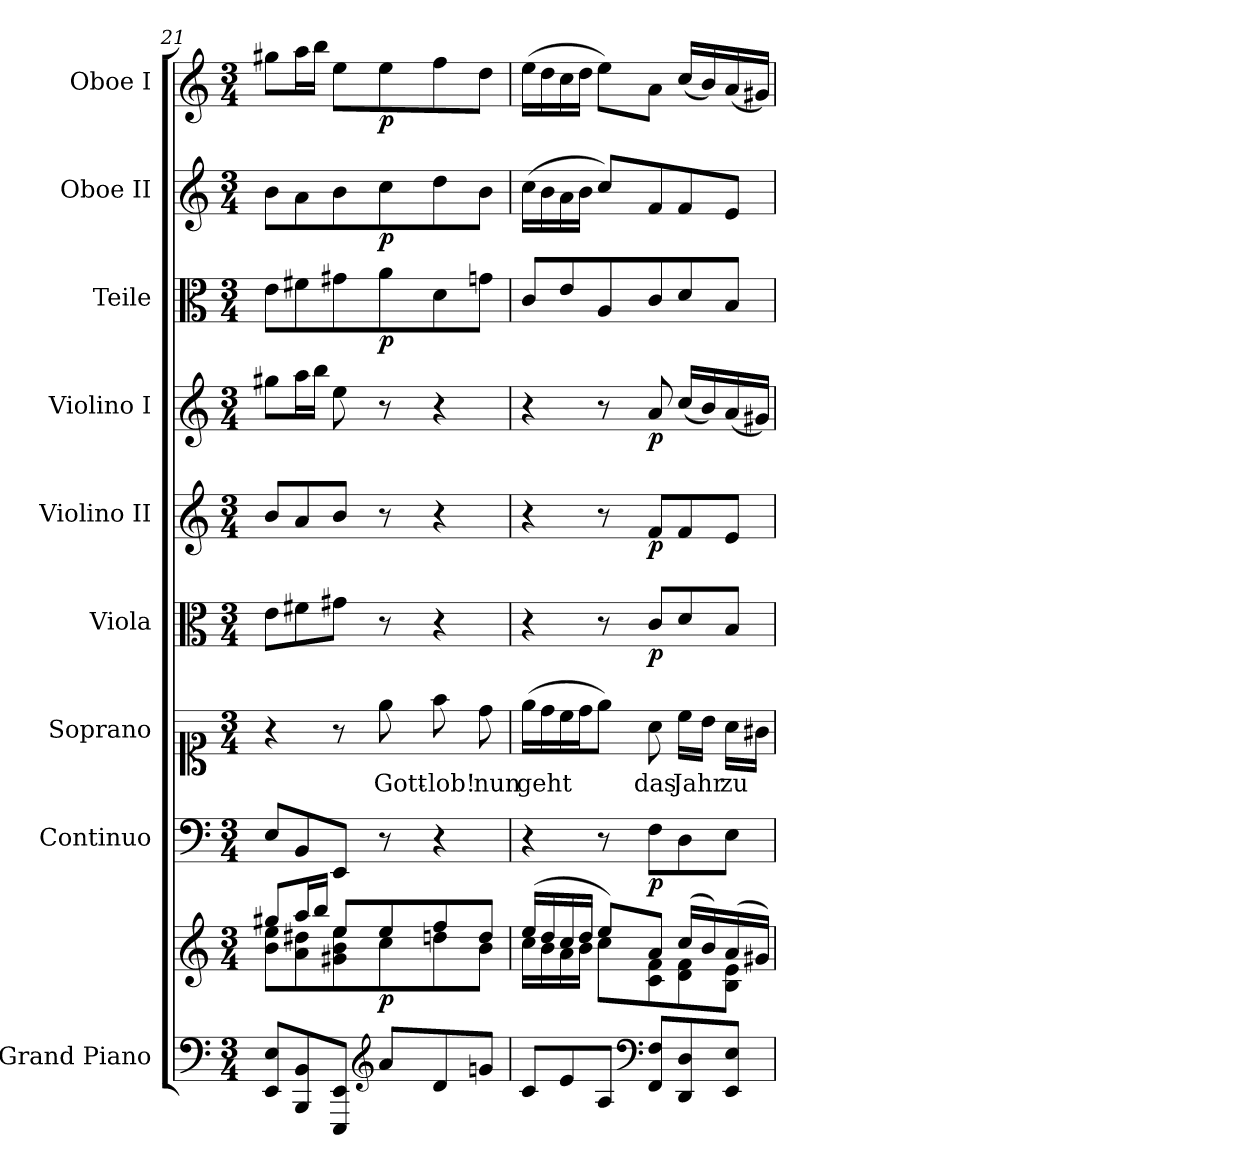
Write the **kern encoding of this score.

**kern	**kern	**dynam	**kern	**dynam	**kern	**text	**kern	**dynam	**kern	**dynam	**kern	**dynam	**kern	**dynam	**kern	**dynam	**kern	**dynam
*part9	*part9	*part9	*part8	*part8	*part7	*part7	*part6	*part6	*part5	*part5	*part4	*part4	*part3	*part3	*part2	*part2	*part1	*part1
*staff10	*staff9	*staff9/10	*staff8	*staff8	*staff7	*staff7	*staff6	*staff6	*staff5	*staff5	*staff4	*staff4	*staff3	*staff3	*staff2	*staff2	*staff1	*staff1
*I"Grand Piano	*	*	*I"Continuo	*	*I"Soprano	*	*I"Viola	*	*I"Violino II	*	*I"Violino I	*	*I"Teile	*	*I"Oboe II	*	*I"Oboe I	*
*I'Pno	*	*	*	*	*	*	*	*	*	*	*	*	*	*	*I'Ob	*	*I'Ob	*
*clefF4	*clefG2	*	*clefF4	*	*clefC1	*	*clefC3	*	*clefG2	*	*clefG2	*	*clefC3	*	*clefG2	*	*clefG2	*
*k[]	*k[]	*	*k[]	*	*k[]	*	*k[]	*	*k[]	*	*k[]	*	*k[]	*	*k[]	*	*k[]	*
*M3/4	*M3/4	*	*M3/4	*	*M3/4	*	*M3/4	*	*M3/4	*	*M3/4	*	*M3/4	*	*M3/4	*	*M3/4	*
=21	=21	=21	=21	=21	=21	=21	=21	=21	=21	=21	=21	=21	=21	=21	=21	=21	=21	=21
*	*^	*	*	*	*	*	*	*	*	*	*	*	*	*	*	*	*	*
8EE/ 8E/L	8gg#X/L	8b\ 8ee\L	.	8E/L	.	4r	.	8e\L	.	8b/L	.	8gg#X\L	.	8e\L	.	8b\L	.	8gg#X\L	.
8BBB/ 8BB/	16aa/L	8a\ 8dd#X\	.	8BB/	.	.	.	8f#X\	.	8a/	.	16aa\L	.	8f#X\	.	8a\	.	16aa\L	.
.	16bb/JJ	.	.	.	.	.	.	.	.	.	.	16bb\JJ	.	.	.	.	.	16bb\JJ	.
8EEE/ 8EE/J	8ee/L	8g#X\ 8b\ 8ee\	.	8EE/J	.	8r	.	8g#X\J	.	8b/J	.	8ee\	.	8g#X\	.	8b\	.	8ee\L	.
*clefG2	*	*	*	*	*	*	*	*	*	*	*	*	*	*	*	*	*	*	*
!	!	!	!LO:DY:b	!	!	!	!LO:LY:b	!	!	!	!	!	!	!	!LO:DY:b	!	!LO:DY:b	!	!LO:DY:b
8a/L	8ee/	8cc\	p	8r	.	8ee\	Gott-	8r	.	8r	.	8r	.	8a\	p	8cc\	p	8ee\	p
!	!	!	!	!	!	!	!LO:LY:b	!	!	!	!	!	!	!	!	!	!	!	!
8d/	8ff/	8ddn\	.	4r	.	8ff\	-lob!	4r	.	4r	.	4r	.	8d\	.	8dd\	.	8ff\	.
!	!	!	!	!	!	!	!LO:LY:b	!	!	!	!	!	!	!	!	!	!	!	!
8gn/J	8dd/J	8b\J	.	.	.	8dd\	nun	.	.	.	.	.	.	8gn\J	.	8b\J	.	8dd\J	.
=22	=22	=22	=22	=22	=22	=22	=22	=22	=22	=22	=22	=22	=22	=22	=22	=22	=22	=22	=22
!	!	!	!	!	!	!	!LO:LY:b	!	!	!	!	!	!	!	!	!	!	!	!
8c/L	(16ee/LL	16cc\LL	.	4r	.	(>16ee\LL	geht	4r	.	4r	.	4r	.	8c/L	.	(>16cc\LL	.	(>16ee\LL	.
.	16dd/	16b\	.	.	.	16dd\	.	.	.	.	.	.	.	.	.	16b\	.	16dd\	.
8e/	16cc/	16a\	.	.	.	16cc\	.	.	.	.	.	.	.	8e/	.	16a\	.	16cc\	.
.	16dd/JJ	16b\JJ	.	.	.	16dd\J	.	.	.	.	.	.	.	.	.	16b\JJ	.	16dd\JJ	.
8A/J	8ee/L)	8cc\L	.	8r	.	8ee\J)	.	8r	.	8r	.	8r	.	8A/	.	8cc/L)	.	8ee\L)	.
*clefF4	*	*	*	*	*	*	*	*	*	*	*	*	*	*	*	*	*	*	*
!	!	!	!	!	!LO:DY:b	!	!LO:LY:b	!	!LO:DY:b	!	!LO:DY:b	!	!LO:DY:b	!	!	!	!	!	!
8FF/ 8F/L	8a/J	8c\ 8f\	.	8F\L	p	8a\	das	8c/L	p	8f/L	p	8a/	p	8c/	.	8f/	.	8a\J	.
!	!	!	!	!	!	!	!LO:LY:b	!	!	!	!	!	!	!	!	!	!	!	!
8DD/ 8D/	(16cc/LL	8d\ 8f\	.	8D\	.	16cc\LL	Jahr	8d/	.	8f/	.	(<16cc/LL	.	8d/	.	8f/	.	(<16cc/LL	.
.	16b/)	.	.	.	.	16b\JJ	.	.	.	.	.	16b/)	.	.	.	.	.	16b/)	.
!	!	!	!	!	!	!	!LO:LY:b	!	!	!	!	!	!	!	!	!	!	!	!
8EE/ 8E/J	(16a/	8B\ 8e\J	.	8E\J	.	16a\LL	zu	8B/J	.	8e/J	.	(<16a/	.	8B/J	.	8e/J	.	(<16a/	.
.	16g#X/JJ)	.	.	.	.	16g#X\JJ	.	.	.	.	.	16g#X/JJ)	.	.	.	.	.	16g#X/JJ)	.
*	*v	*v	*	*	*	*	*	*	*	*	*	*	*	*	*	*	*	*	*
=	=	=	=	=	=	=	=	=	=	=	=	=	=	=	=	=	=	=
*-	*-	*-	*-	*-	*-	*-	*-	*-	*-	*-	*-	*-	*-	*-	*-	*-	*-	*-
